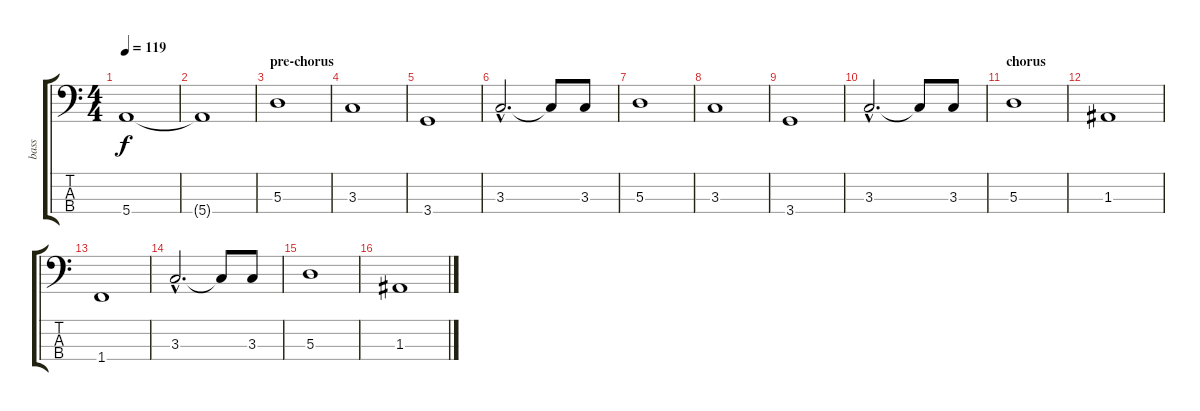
\track ("bass" "bass") {instrument electricbassfinger}
\staff {score tabs}
\tuning (G2 D2 A1 E1) {hide}
\ts (4 4)
\tempo 119
\clef f4
\ks c
5.4.1{dy f} |
5.4{t}.1 |
\section ("" "pre-chorus")
5.3.1 |
3.3.1 |
3.4.1 |
3.3{hac}.2{d} 3.3{t}.8 3.3.8 |
5.3.1 |
3.3.1 |
3.4.1 |
3.3{hac}.2{d} 3.3{t}.8 3.3.8 |
\section ("" "chorus")
5.3.1 |
1.3.1 |
1.4.1 |
3.3{hac}.2{d} 3.3{t}.8 3.3.8 |
5.3.1 |
1.3.1
